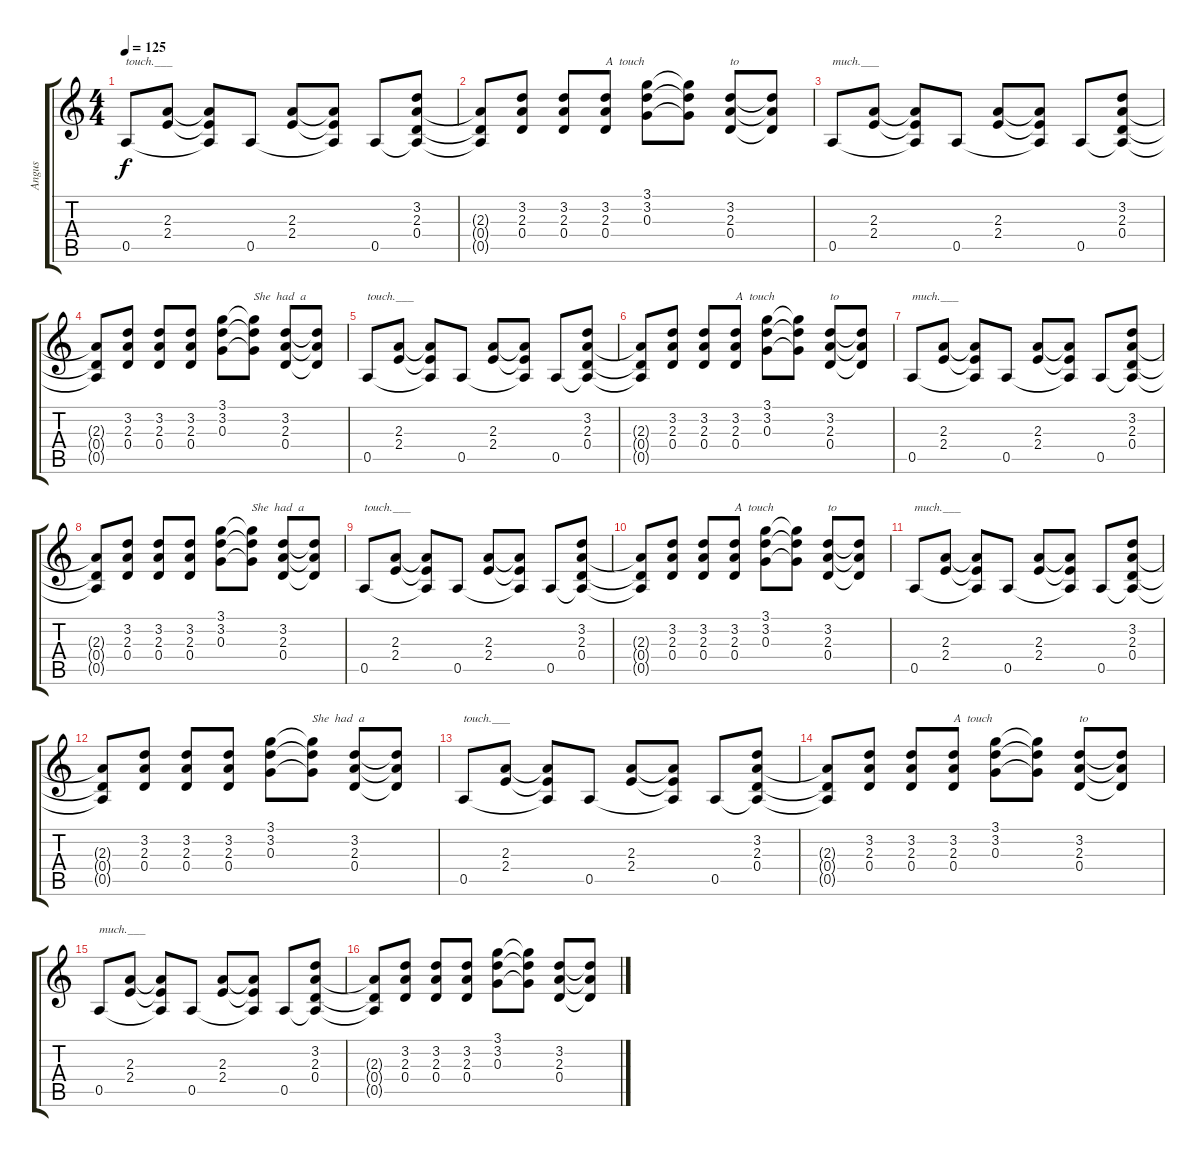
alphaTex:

\track ("Angus" "Angus") {instrument distortionguitar}
\staff {score tabs}
\tuning (E4 B3 G3 D3 A2 E2) {hide}
\ts (4 4)
\tempo 125
\clef g2
\ks c
0.5.8{txt "touch.___" dy f} (2.3 2.4).8 (2.3{t} 2.4{t} 0.5{t}).8 0.5.8 (2.3 2.4).8 (2.3{t} 2.4{t} 0.5{t}).8 0.5.8 (3.2 2.3 0.4 0.5{t}).8 |
(2.3{t} 0.4{t} 0.5{t}).8 (3.2 2.3 0.4).8 (3.2 2.3 0.4).8 (3.2 2.3 0.4).8{txt "A  touch"} (3.1 3.2 0.3).8 (3.1{t} 3.2{t} 0.3{t}).8 (3.2 2.3 0.4).8{txt "to"} (3.2{t} 2.3{t} 0.4{t}).8 |
0.5.8{txt "much.___"} (2.3 2.4).8 (2.3{t} 2.4{t} 0.5{t}).8 0.5.8 (2.3 2.4).8 (2.3{t} 2.4{t} 0.5{t}).8 0.5.8 (3.2 2.3 0.4 0.5{t}).8 |
(2.3{t} 0.4{t} 0.5{t}).8 (3.2 2.3 0.4).8 (3.2 2.3 0.4).8 (3.2 2.3 0.4).8 (3.1 3.2 0.3).8 (3.1{t} 3.2{t} 0.3{t}).8{txt "She  had  a"} (3.2 2.3 0.4).8 (3.2{t} 2.3{t} 0.4{t}).8 |
0.5.8{txt "touch.___"} (2.3 2.4).8 (2.3{t} 2.4{t} 0.5{t}).8 0.5.8 (2.3 2.4).8 (2.3{t} 2.4{t} 0.5{t}).8 0.5.8 (3.2 2.3 0.4 0.5{t}).8 |
(2.3{t} 0.4{t} 0.5{t}).8 (3.2 2.3 0.4).8 (3.2 2.3 0.4).8 (3.2 2.3 0.4).8{txt "A  touch"} (3.1 3.2 0.3).8 (3.1{t} 3.2{t} 0.3{t}).8 (3.2 2.3 0.4).8{txt "to"} (3.2{t} 2.3{t} 0.4{t}).8 |
0.5.8{txt "much.___"} (2.3 2.4).8 (2.3{t} 2.4{t} 0.5{t}).8 0.5.8 (2.3 2.4).8 (2.3{t} 2.4{t} 0.5{t}).8 0.5.8 (3.2 2.3 0.4 0.5{t}).8 |
(2.3{t} 0.4{t} 0.5{t}).8 (3.2 2.3 0.4).8 (3.2 2.3 0.4).8 (3.2 2.3 0.4).8 (3.1 3.2 0.3).8 (3.1{t} 3.2{t} 0.3{t}).8{txt "She  had  a"} (3.2 2.3 0.4).8 (3.2{t} 2.3{t} 0.4{t}).8 |
0.5.8{txt "touch.___"} (2.3 2.4).8 (2.3{t} 2.4{t} 0.5{t}).8 0.5.8 (2.3 2.4).8 (2.3{t} 2.4{t} 0.5{t}).8 0.5.8 (3.2 2.3 0.4 0.5{t}).8 |
(2.3{t} 0.4{t} 0.5{t}).8 (3.2 2.3 0.4).8 (3.2 2.3 0.4).8 (3.2 2.3 0.4).8{txt "A  touch"} (3.1 3.2 0.3).8 (3.1{t} 3.2{t} 0.3{t}).8 (3.2 2.3 0.4).8{txt "to"} (3.2{t} 2.3{t} 0.4{t}).8 |
0.5.8{txt "much.___"} (2.3 2.4).8 (2.3{t} 2.4{t} 0.5{t}).8 0.5.8 (2.3 2.4).8 (2.3{t} 2.4{t} 0.5{t}).8 0.5.8 (3.2 2.3 0.4 0.5{t}).8 |
(2.3{t} 0.4{t} 0.5{t}).8 (3.2 2.3 0.4).8 (3.2 2.3 0.4).8 (3.2 2.3 0.4).8 (3.1 3.2 0.3).8 (3.1{t} 3.2{t} 0.3{t}).8{txt "She  had  a"} (3.2 2.3 0.4).8 (3.2{t} 2.3{t} 0.4{t}).8 |
0.5.8{txt "touch.___"} (2.3 2.4).8 (2.3{t} 2.4{t} 0.5{t}).8 0.5.8 (2.3 2.4).8 (2.3{t} 2.4{t} 0.5{t}).8 0.5.8 (3.2 2.3 0.4 0.5{t}).8 |
(2.3{t} 0.4{t} 0.5{t}).8 (3.2 2.3 0.4).8 (3.2 2.3 0.4).8 (3.2 2.3 0.4).8{txt "A  touch"} (3.1 3.2 0.3).8 (3.1{t} 3.2{t} 0.3{t}).8 (3.2 2.3 0.4).8{txt "to"} (3.2{t} 2.3{t} 0.4{t}).8 |
0.5.8{txt "much.___"} (2.3 2.4).8 (2.3{t} 2.4{t} 0.5{t}).8 0.5.8 (2.3 2.4).8 (2.3{t} 2.4{t} 0.5{t}).8 0.5.8 (3.2 2.3 0.4 0.5{t}).8 |
(2.3{t} 0.4{t} 0.5{t}).8 (3.2 2.3 0.4).8 (3.2 2.3 0.4).8 (3.2 2.3 0.4).8 (3.1 3.2 0.3).8 (3.1{t} 3.2{t} 0.3{t}).8 (3.2 2.3 0.4).8 (3.2{t} 2.3{t} 0.4{t}).8
